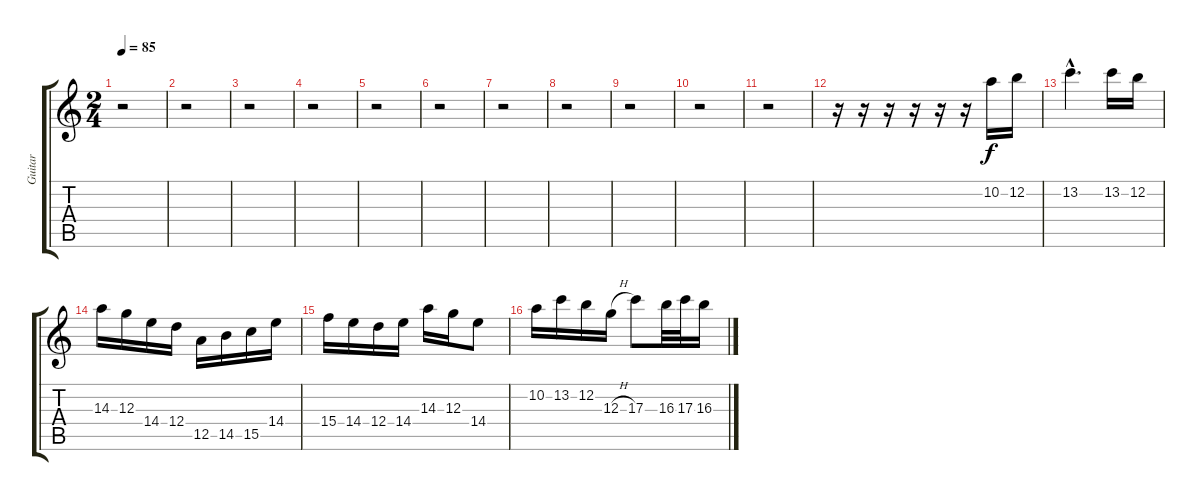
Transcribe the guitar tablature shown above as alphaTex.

\track ("Guitar" "Guitar") {instrument distortionguitar}
\staff {score tabs}
\tuning (E4 B3 G3 D3 A2 E2) {hide}
\ts (2 4)
\tempo 85
\clef g2
\ks c
r.2{dy f} |
r.2 |
r.2 |
r.2 |
r.2 |
r.2 |
r.2 |
r.2 |
r.2 |
r.2 |
r.2 |
r.16 r.16 r.16 r.16 r.16 r.16 10.2.16 12.2.16 |
13.2{hac}.4{d} 13.2.16 12.2.16 |
14.3.16 12.3.16 14.4.16 12.4.16 12.5.16 14.5.16 15.5.16 14.4.16 |
15.4.16 14.4.16 12.4.16 14.4.16 14.3.16 12.3.16 14.4.8 |
10.2.16 13.2.16 12.2.16 12.3{h}.16 17.3.8 16.3.32 17.3.32 16.3.16
